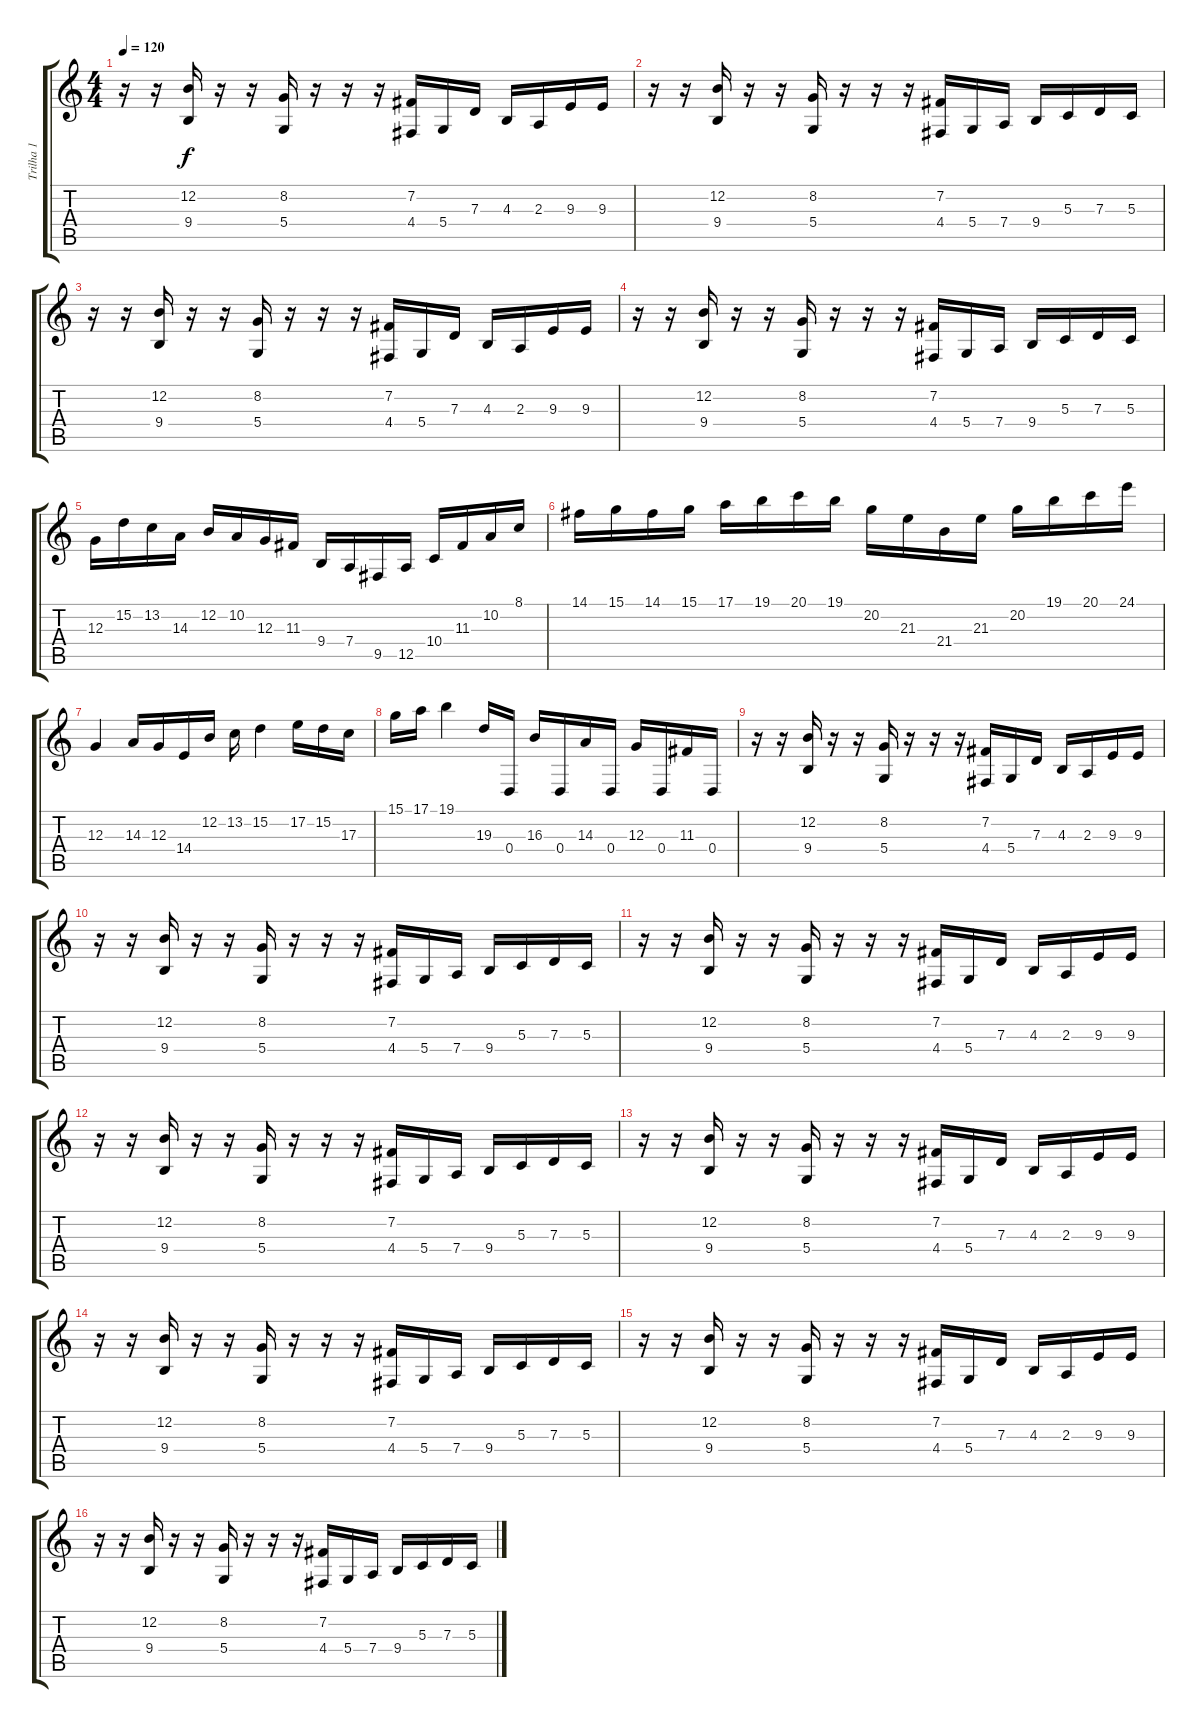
\track ("Trilha 1" "Trilha 1") {instrument synthstrings1}
\staff {score tabs}
\tuning (E4 B3 G3 D3 A2 E2) {hide}
\ts (4 4)
\tempo 120
\clef g2
\ks c
r.16{dy f volume 10 instrument stringensemble1} r.16 (12.2 9.4).16 r.16 r.16 (8.2 5.4).16 r.16 r.16 r.16 (7.2 4.4).16 5.4.16 7.3.16 4.3.16 2.3.16 9.3.16 9.3.16 |
r.16 r.16 (12.2 9.4).16 r.16 r.16 (8.2 5.4).16 r.16 r.16 r.16 (7.2 4.4).16 5.4.16 7.4.16 9.4.16 5.3.16 7.3.16 5.3.16 |
r.16 r.16 (12.2 9.4).16 r.16 r.16 (8.2 5.4).16 r.16 r.16 r.16 (7.2 4.4).16 5.4.16 7.3.16 4.3.16 2.3.16 9.3.16 9.3.16 |
r.16 r.16 (12.2 9.4).16 r.16 r.16 (8.2 5.4).16 r.16 r.16 r.16 (7.2 4.4).16 5.4.16 7.4.16 9.4.16 5.3.16 7.3.16 5.3.16 |
12.3.16{volume 16 instrument stringensemble1} 15.2.16 13.2.16 14.3.16 12.2.16 10.2.16 12.3.16 11.3.16 9.4.16 7.4.16 9.5.16 12.5.16 10.4.16 11.3.16 10.2.16 8.1.16 |
14.1.16 15.1.16 14.1.16 15.1.16 17.1.16 19.1.16 20.1.16 19.1.16 20.2.16 21.3.16 21.4.16 21.3.16 20.2.16 19.1.16 20.1.16 24.1.16 |
12.3.4 14.3.16 12.3.16 14.4.16 12.2.16 13.2.16 15.2.4 17.2.16 15.2.16 17.3.16 |
15.1.16 17.1.16 19.1.4 19.3.16 0.4.16 16.3.16 0.4.16 14.3.16 0.4.16 12.3.16 0.4.16 11.3.16 0.4.16 |
r.16{volume 10 instrument stringensemble1} r.16 (12.2 9.4).16 r.16 r.16 (8.2 5.4).16 r.16 r.16 r.16 (7.2 4.4).16 5.4.16 7.3.16 4.3.16 2.3.16 9.3.16 9.3.16 |
r.16 r.16 (12.2 9.4).16 r.16 r.16 (8.2 5.4).16 r.16 r.16 r.16 (7.2 4.4).16 5.4.16 7.4.16 9.4.16 5.3.16 7.3.16 5.3.16 |
r.16 r.16 (12.2 9.4).16 r.16 r.16 (8.2 5.4).16 r.16 r.16 r.16 (7.2 4.4).16 5.4.16 7.3.16 4.3.16 2.3.16 9.3.16 9.3.16 |
r.16 r.16 (12.2 9.4).16 r.16 r.16 (8.2 5.4).16 r.16 r.16 r.16 (7.2 4.4).16 5.4.16 7.4.16 9.4.16 5.3.16 7.3.16 5.3.16 |
r.16 r.16 (12.2 9.4).16 r.16 r.16 (8.2 5.4).16 r.16 r.16 r.16 (7.2 4.4).16 5.4.16 7.3.16 4.3.16 2.3.16 9.3.16 9.3.16 |
r.16 r.16 (12.2 9.4).16 r.16 r.16 (8.2 5.4).16 r.16 r.16 r.16 (7.2 4.4).16 5.4.16 7.4.16 9.4.16 5.3.16 7.3.16 5.3.16 |
r.16 r.16 (12.2 9.4).16 r.16 r.16 (8.2 5.4).16 r.16 r.16 r.16 (7.2 4.4).16 5.4.16 7.3.16 4.3.16 2.3.16 9.3.16 9.3.16 |
r.16 r.16 (12.2 9.4).16 r.16 r.16 (8.2 5.4).16 r.16 r.16 r.16 (7.2 4.4).16 5.4.16 7.4.16 9.4.16 5.3.16 7.3.16 5.3.16
